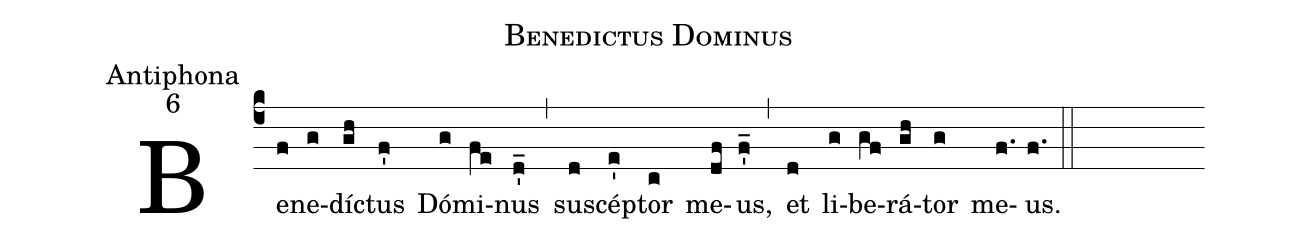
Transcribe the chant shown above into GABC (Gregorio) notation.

name:Benedictus Dominus;
office-part:Antiphona;
mode:6;
%%
(c4) Be(f)ne(g)dí(gh)ctus(f') Dó(g)mi(fe)nus(d'_) (,) su(d)scép(e')tor(c) me(df)us,(f'_) (,) et(d) li(g)be(gf)rá(gh)tor(g) me(f.)us.(f.) (::)
